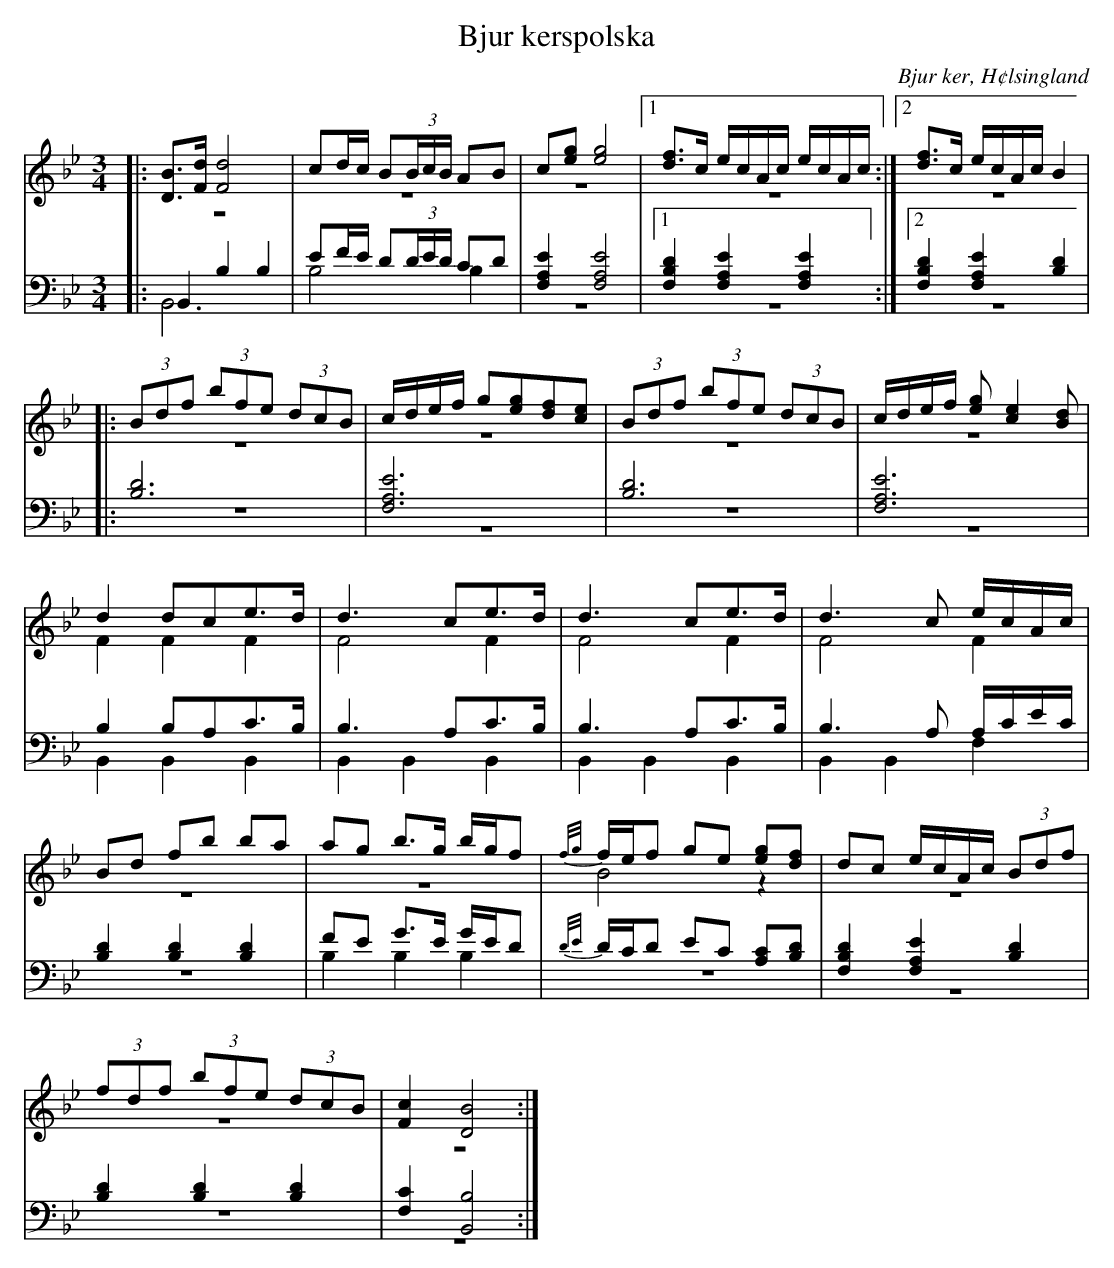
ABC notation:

X:1
T: Bjur kerspolska
O: Bjur ker, H¢lsingland
M: 3/4
L: 1/8
K: Bb
V:1
V:2 merge
V:3
V:4 merge
V:1
|:[DB]>[Fd] [F4d4]|cd/c/ B(3B/c/B/ AB|c[eg] [e4g4]  |1[df]>c e/c/A/c/ e/c/A/c/:|2[df]>c e/c/A/c/ B2|
|:(3Bdf  (3bfe (3dcB |c/d/e/f/ g[eg][df][ce]|(3Bdf  (3bfe (3dcB |c/d/e/f/ [eg][c2e2][Bd]|
d2 dce>d|d3 ce>d|d3 ce>d|d3 c e/c/A/c/ |
Bd fb ba|ag b>g b/g/f|{f/g/}f/e/f ge [eg][df]|dc e/c/A/c/ (3Bdf|
(3fdf (3bfe (3dcB|[F2c2] [D4B4]:|
V:2
|: z6| z6|z6|1z6:|2 z6|
|:z6|z6|z6|z6|
F2 F2 F2|F4 F2|F4 F2|F4 F2|
z6|z6|B4 z2|z6|
z6|z6:|
V:3 clef=bass
|: B,,2 B,2 B,2| EF/E/ D(3D/E/D/ CD|[F,2A,2E2] [F,4A,4E4]|1 [F,2B,2D2] [F,2A,2E2] [F,2A,2E2]:|2 [F,2B,2D2] [F,2A,2E2] [B,2D2]|
|:[B,6D6]|[F,6A,6E6]|[B,6D6]|[F,6A,6E6]|
B,2 B,A,C>B,|B,3 A,C>B,|B,3 A,C>B,|B,3  A,  A,/C/E/C/|
[B,2D2] [B,2D2] [B,2D2] |FE G>E G/E/D|{D/E/}D/C/D EC [A,C][B,D]|[F,2B,2D2] [F,2A,2E2] [B,2D2]|
[B,2D2] [B,2D2] [B,2D2]| [F,2C2] [B,,4B,4]:|
V:4 clef=bass
|: B,,6|B,4 B,2|z6|1 z6:|2 z6|
|:z6|z6|z6|z6|
B,,2 B,,2 B,,2|B,,2 B,,2 B,,2|B,,2 B,,2 B,,2|B,,2 B,,2 F,2|
z6|B,2 B,2 B,2|z6 |z6 |
z6|z6:|
